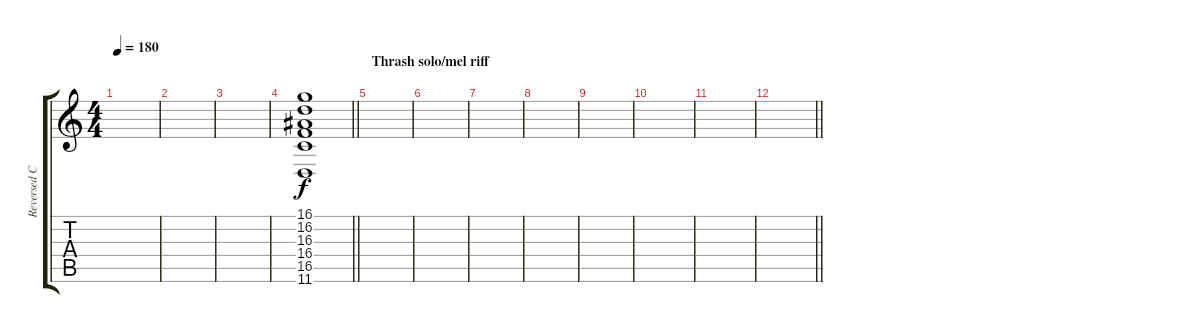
\track ("Reversed Cymbals" "Reversed C") {instrument reversecymbal}
\staff {score tabs}
\tuning (Eb4 Bb3 Gb3 Db3 Ab2 Eb2) {hide}
\ts (4 4)
\tempo 180
\clef g2
\ks c
|
|
|
\barLineRight lightlight
(16.1 16.2 16.3 16.4 16.5 11.6).1 |
\section ("" "Thrash solo/mel riff")
|
|
|
|
|
|
|
\barLineRight lightlight
